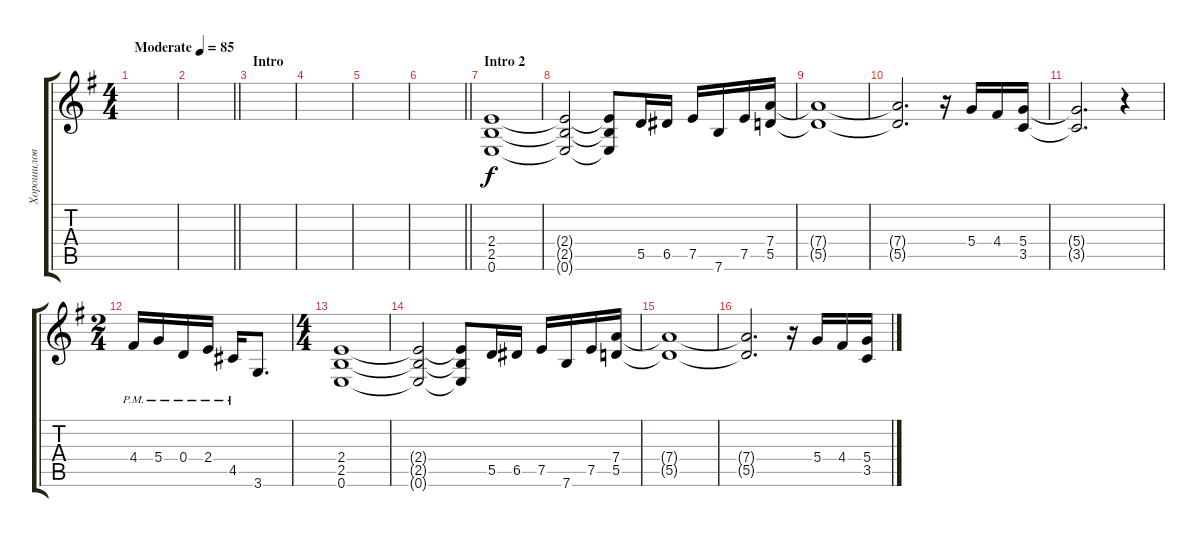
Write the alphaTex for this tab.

\track ("Хорошилов" "Хорошилов") {instrument distortionguitar}
\staff {score tabs}
\tuning (E4 B3 G3 D3 A2 E2) {hide}
\ts (4 4)
\tempo (85 "Moderate")
\clef g2
\ks eminor
|
\barLineRight lightlight
|
\section ("" "Intro")
|
|
|
\barLineRight lightlight
|
\section ("" "Intro 2")
(2.4 2.5 0.6).1 |
(2.4{t} 2.5{t} 0.6{t}).2 (2.4{t} 2.5{t} 0.6{t}).8 5.5.16 6.5.16 7.5.16 7.6.16 7.5.16 (7.4 5.5).16 |
(7.4{t} 5.5{t}).1 |
(7.4{t} 5.5{t}).2{d} r.16 5.4.16 4.4.16 (5.4 3.5).16 |
(5.4{t} 3.5{t}).2{d} r.4 |
\ts (2 4)
4.4{pm}.16 5.4{pm}.16 0.4{pm}.16 2.4{pm}.16 4.5{pm}.16 3.6.8{d} |
\ts (4 4)
(2.4 2.5 0.6).1 |
(2.4{t} 2.5{t} 0.6{t}).2 (2.4{t} 2.5{t} 0.6{t}).8 5.5.16 6.5.16 7.5.16 7.6.16 7.5.16 (7.4 5.5).16 |
(7.4{t} 5.5{t}).1 |
(7.4{t} 5.5{t}).2{d} r.16 5.4.16 4.4.16 (5.4 3.5).16
